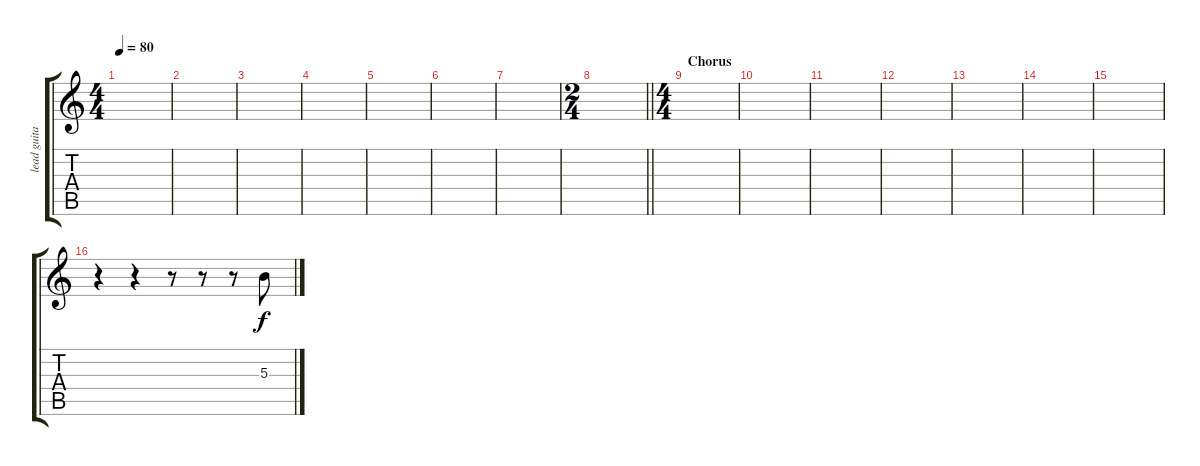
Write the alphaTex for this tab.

\track ("lead guitar" "lead guita") {instrument overdrivenguitar}
\staff {score tabs}
\tuning (Eb4 Bb3 Gb3 Db3 Ab2 Eb2) {hide}
\ts (4 4)
\tempo 80
\clef g2
\ks c
|
|
|
|
|
|
|
\ts (2 4)
\barLineRight lightlight
|
\ts (4 4)
\section ("" "Chorus")
|
|
|
|
|
|
|
r.4 r.4 r.8 r.8 r.8 5.3.8
